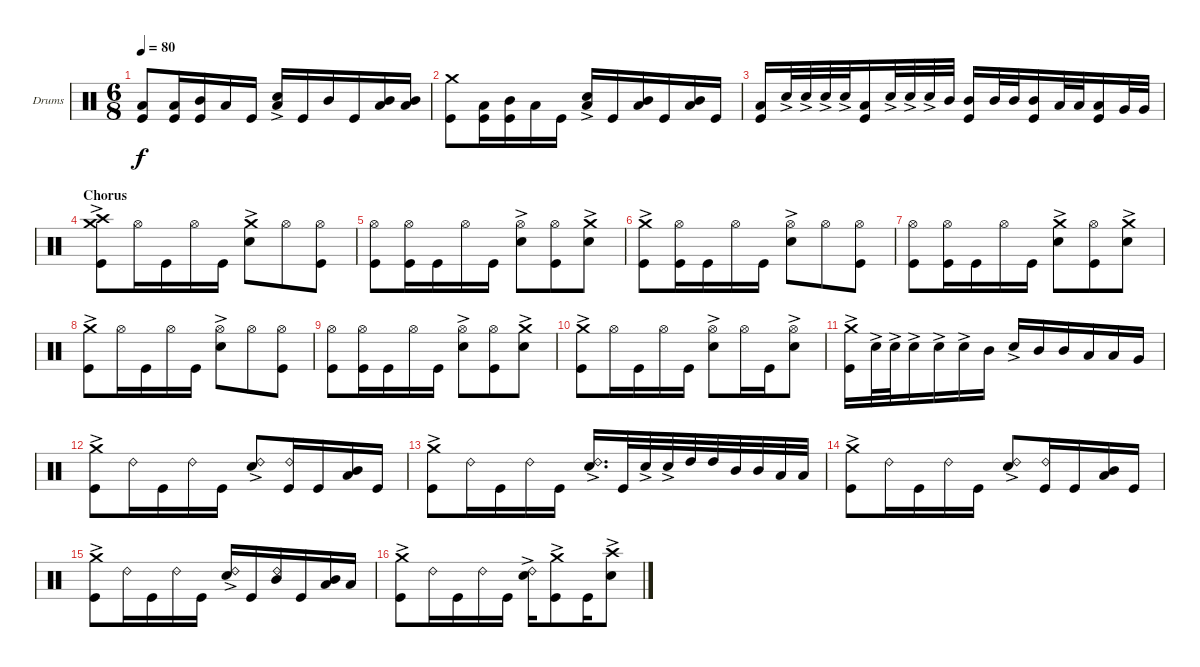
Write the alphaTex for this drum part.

\defaultSystemsLayout 4
\bracketExtendMode groupsimilarinstruments
\firstSystemTrackNameOrientation horizontal
\otherSystemsTrackNameOrientation horizontal
\track ("Drumkit (don't unmute)" "Drums") {mute instrument percussion}
\staff {score}
\articulation defaults
\ts (6 8)
\tempo 80
\clef neutral
\ks c
("Low Tom (hit)" "Kick (hit)").8{dy f} ("Low Tom (hit)" "Kick (hit)").16 ("Mid Tom (hit)" "Kick (hit)").16 "Low Tom (hit)".16 "Kick (hit)".16 ("Snare (hit) 2"{ac} "Low Tom (hit)").16 "Kick (hit)".16 "Mid Tom (hit)".16 "Kick (hit)".16 ("Mid Tom (hit)" "Low Tom (hit)").16 ("Mid Tom (hit)" "Low Tom (hit)").16 |
("Crash medium (hit)" "Kick (hit)").8 ("Low Tom (hit)" "Kick (hit)").16 ("Mid Tom (hit)" "Kick (hit)").16 "Low Tom (hit)".16 "Kick (hit)".16 ("Snare (hit) 2"{ac} "Low Tom (hit)").16 "Kick (hit)".16 ("Mid Tom (hit)" "Low Tom (hit)").16 "Kick (hit)".16 ("Mid Tom (hit)" "Low Tom (hit)").16 "Kick (hit)".16 |
("Low Tom (hit)" "Kick (hit)").16 "Snare (hit) 2"{ac}.32 "Snare (hit) 2"{ac}.32 "Snare (hit) 2"{ac}.32 "Snare (hit) 2"{ac}.32 ("Low Tom (hit)" "Kick (hit)").16 "Snare (hit) 2"{ac}.32 "Snare (hit) 2"{ac}.32 "Snare (hit) 2"{ac}.32 "Mid Tom (hit)".32 ("Mid Tom (hit)" "Kick (hit)").16 "Mid Tom (hit)".32 "Mid Tom (hit)".32 ("Mid Tom (hit)" "Kick (hit)").16 "Low Tom (hit)".32 "Low Tom (hit)".32 ("Low Tom (hit)" "Kick (hit)").16 "Very Low Tom (hit)".32 "Very Low Tom (hit)".32 |
\section ("" "Chorus")
("Crash medium (hit)"{ac} "Crash high (hit)" "Kick (hit)").8 "Hi-Hat (open)".16 "Kick (hit)".16 "Hi-Hat (open)".16 "Kick (hit)".16 ("Crash medium (hit)"{ac} "Snare (hit) 2"{ac}).8 "Hi-Hat (open)".8 ("Hi-Hat (open)" "Kick (hit)").8 |
("Hi-Hat (open)" "Kick (hit)").8 ("Hi-Hat (open)" "Kick (hit)").16 "Kick (hit)".16 "Hi-Hat (open)".16 "Kick (hit)".16 ("Hi-Hat (open)" "Snare (hit) 2"{ac}).8 ("Hi-Hat (open)" "Kick (hit)").8 ("Crash medium (hit)"{ac} "Snare (hit) 2"{ac}).8 |
("Crash medium (hit)"{ac} "Kick (hit)").8 ("Hi-Hat (open)" "Kick (hit)").16 "Kick (hit)".16 "Hi-Hat (open)".16 "Kick (hit)".16 ("Hi-Hat (open)" "Snare (hit) 2"{ac}).8 "Hi-Hat (open)".8 ("Hi-Hat (open)" "Kick (hit)").8 |
("Hi-Hat (open)" "Kick (hit)").8 ("Hi-Hat (open)" "Kick (hit)").16 "Kick (hit)".16 "Hi-Hat (open)".16 "Kick (hit)".16 ("Crash medium (hit)"{ac} "Snare (hit) 2"{ac}).8 ("Hi-Hat (open)" "Kick (hit)").8 ("Crash medium (hit)"{ac} "Snare (hit) 2"{ac}).8 |
("Crash medium (hit)"{ac} "Kick (hit)").8 "Hi-Hat (open)".16 "Kick (hit)".16 "Hi-Hat (open)".16 "Kick (hit)".16 ("Hi-Hat (open)" "Snare (hit) 2"{ac}).8 "Hi-Hat (open)".8 ("Hi-Hat (open)" "Kick (hit)").8 |
("Hi-Hat (open)" "Kick (hit)").8 ("Hi-Hat (open)" "Kick (hit)").16 "Kick (hit)".16 "Hi-Hat (open)".16 "Kick (hit)".16 ("Hi-Hat (open)" "Snare (hit) 2"{ac}).8 ("Hi-Hat (open)" "Kick (hit)").8 ("Crash medium (hit)"{ac} "Snare (hit) 2"{ac}).8 |
("Crash medium (hit)"{ac} "Kick (hit)").8 "Hi-Hat (open)".16 "Kick (hit)".16 "Hi-Hat (open)".16 "Kick (hit)".16 ("Hi-Hat (open)" "Snare (hit) 2"{ac}).8 "Hi-Hat (open)".16 "Kick (hit)".16 ("Hi-Hat (open)" "Snare (hit) 2"{ac}).8 |
("Crash medium (hit)"{ac} "Kick (hit)").16 "Snare (hit) 2"{ac}.32 "Snare (hit) 2"{ac}.32 "Snare (hit) 2"{ac}.16 "Snare (hit) 2"{ac}.16 "Snare (hit) 2"{ac}.16 "Mid Tom (hit)".16 "Snare (hit) 2"{ac}.16 "Mid Tom (hit)".16 "Mid Tom (hit)".16 "Low Tom (hit)".16 "Low Tom (hit)".16 "Very Low Tom (hit)".16 |
("Crash medium (hit)"{ac} "Kick (hit)").8 "Ride (bell) 2".16 "Kick (hit)".16 "Ride (bell) 2".16 "Kick (hit)".16 ("Ride (bell) 2" "Snare (hit) 2"{ac}).8 ("Ride (bell) 2" "Kick (hit)").16 "Kick (hit)".16 ("Mid Tom (hit)" "Low Tom (hit)").16 "Kick (hit)".16 |
("Crash medium (hit)"{ac} "Kick (hit)").8 "Ride (bell) 2".16 "Kick (hit)".16 "Ride (bell) 2".16 "Kick (hit)".16 ("Ride (bell) 2" "Snare (hit) 2"{ac}).16{d} "Kick (hit)".32 "Snare (hit) 2"{ac}.32 "Snare (hit) 2"{ac}.32 "High Tom (hit)".32 "High Tom (hit)".32 "Mid Tom (hit)".32 "Mid Tom (hit)".32 "Low Tom (hit)".32 "Low Tom (hit)".32 |
("Crash medium (hit)"{ac} "Kick (hit)").8 "Ride (bell) 2".16 "Kick (hit)".16 "Ride (bell) 2".16 "Kick (hit)".16 ("Ride (bell) 2" "Snare (hit) 2"{ac}).8 ("Ride (bell) 2" "Kick (hit)").16 "Kick (hit)".16 ("Mid Tom (hit)" "Low Tom (hit)").16 "Kick (hit)".16 |
("Crash medium (hit)"{ac} "Kick (hit)").8 "Ride (bell) 2".16 "Kick (hit)".16 "Ride (bell) 2".16 "Kick (hit)".16 ("Ride (bell) 2" "Snare (hit) 2"{ac}).16 "Kick (hit)".16 ("Ride (bell) 2" "Mid Tom (hit)").16 "Kick (hit)".16 ("Mid Tom (hit)" "Low Tom (hit)").16 "Low Tom (hit)".16 |
("Crash medium (hit)"{ac} "Kick (hit)").8 "Ride (bell) 2".16 "Kick (hit)".16 "Ride (bell) 2".16 "Kick (hit)".16 ("Ride (bell) 2" "Snare (hit) 2"{ac}).16 ("Crash medium (hit)"{ac} "Kick (hit)").8 "Kick (hit)".16 ("Crash high (hit)" "Snare (hit) 2"{ac}).8
